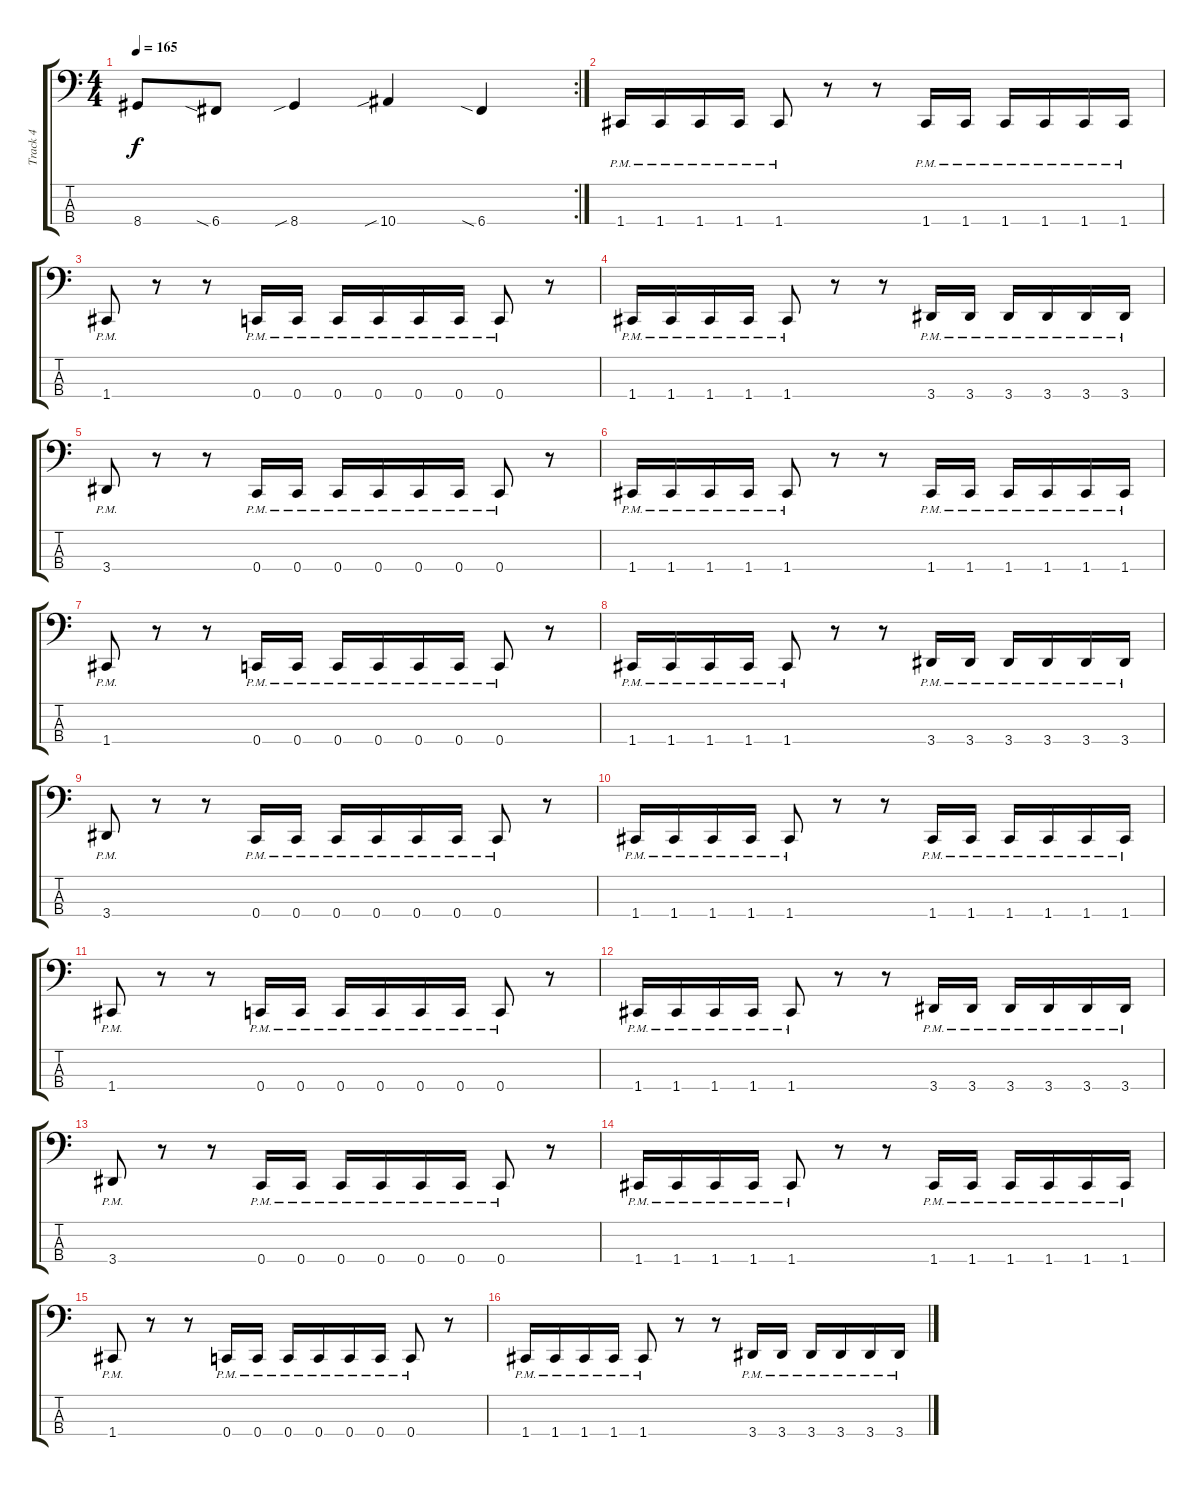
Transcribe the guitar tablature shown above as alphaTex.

\track ("Track 4" "Track 4") {instrument electricbassfinger}
\staff {score tabs}
\tuning (F2 C2 G1 C1) {hide}
\rc 2
\ts (4 4)
\tempo 165
\clef f4
\ks c
8.4{t}.8{dy f} 6.4{sia}.8 8.4{sib}.4 10.4{sib}.4 6.4{sia}.4 |
1.4{pm}.16 1.4{pm}.16 1.4{pm}.16 1.4{pm}.16 1.4{pm}.8 r.8 r.8 1.4{pm}.16 1.4{pm}.16 1.4{pm}.16 1.4{pm}.16 1.4{pm}.16 1.4{pm}.16 |
1.4{pm}.8 r.8 r.8 0.4{pm}.16 0.4{pm}.16 0.4{pm}.16 0.4{pm}.16 0.4{pm}.16 0.4{pm}.16 0.4{pm}.8 r.8 |
1.4{pm}.16 1.4{pm}.16 1.4{pm}.16 1.4{pm}.16 1.4{pm}.8 r.8 r.8 3.4{pm}.16 3.4{pm}.16 3.4{pm}.16 3.4{pm}.16 3.4{pm}.16 3.4{pm}.16 |
3.4{pm}.8 r.8 r.8 0.4{pm}.16 0.4{pm}.16 0.4{pm}.16 0.4{pm}.16 0.4{pm}.16 0.4{pm}.16 0.4{pm}.8 r.8 |
1.4{pm}.16 1.4{pm}.16 1.4{pm}.16 1.4{pm}.16 1.4{pm}.8 r.8 r.8 1.4{pm}.16 1.4{pm}.16 1.4{pm}.16 1.4{pm}.16 1.4{pm}.16 1.4{pm}.16 |
1.4{pm}.8 r.8 r.8 0.4{pm}.16 0.4{pm}.16 0.4{pm}.16 0.4{pm}.16 0.4{pm}.16 0.4{pm}.16 0.4{pm}.8 r.8 |
1.4{pm}.16 1.4{pm}.16 1.4{pm}.16 1.4{pm}.16 1.4{pm}.8 r.8 r.8 3.4{pm}.16 3.4{pm}.16 3.4{pm}.16 3.4{pm}.16 3.4{pm}.16 3.4{pm}.16 |
3.4{pm}.8 r.8 r.8 0.4{pm}.16 0.4{pm}.16 0.4{pm}.16 0.4{pm}.16 0.4{pm}.16 0.4{pm}.16 0.4{pm}.8 r.8 |
1.4{pm}.16 1.4{pm}.16 1.4{pm}.16 1.4{pm}.16 1.4{pm}.8 r.8 r.8 1.4{pm}.16 1.4{pm}.16 1.4{pm}.16 1.4{pm}.16 1.4{pm}.16 1.4{pm}.16 |
1.4{pm}.8 r.8 r.8 0.4{pm}.16 0.4{pm}.16 0.4{pm}.16 0.4{pm}.16 0.4{pm}.16 0.4{pm}.16 0.4{pm}.8 r.8 |
1.4{pm}.16 1.4{pm}.16 1.4{pm}.16 1.4{pm}.16 1.4{pm}.8 r.8 r.8 3.4{pm}.16 3.4{pm}.16 3.4{pm}.16 3.4{pm}.16 3.4{pm}.16 3.4{pm}.16 |
3.4{pm}.8 r.8 r.8 0.4{pm}.16 0.4{pm}.16 0.4{pm}.16 0.4{pm}.16 0.4{pm}.16 0.4{pm}.16 0.4{pm}.8 r.8 |
1.4{pm}.16 1.4{pm}.16 1.4{pm}.16 1.4{pm}.16 1.4{pm}.8 r.8 r.8 1.4{pm}.16 1.4{pm}.16 1.4{pm}.16 1.4{pm}.16 1.4{pm}.16 1.4{pm}.16 |
1.4{pm}.8 r.8 r.8 0.4{pm}.16 0.4{pm}.16 0.4{pm}.16 0.4{pm}.16 0.4{pm}.16 0.4{pm}.16 0.4{pm}.8 r.8 |
1.4{pm}.16 1.4{pm}.16 1.4{pm}.16 1.4{pm}.16 1.4{pm}.8 r.8 r.8 3.4{pm}.16 3.4{pm}.16 3.4{pm}.16 3.4{pm}.16 3.4{pm}.16 3.4{pm}.16
